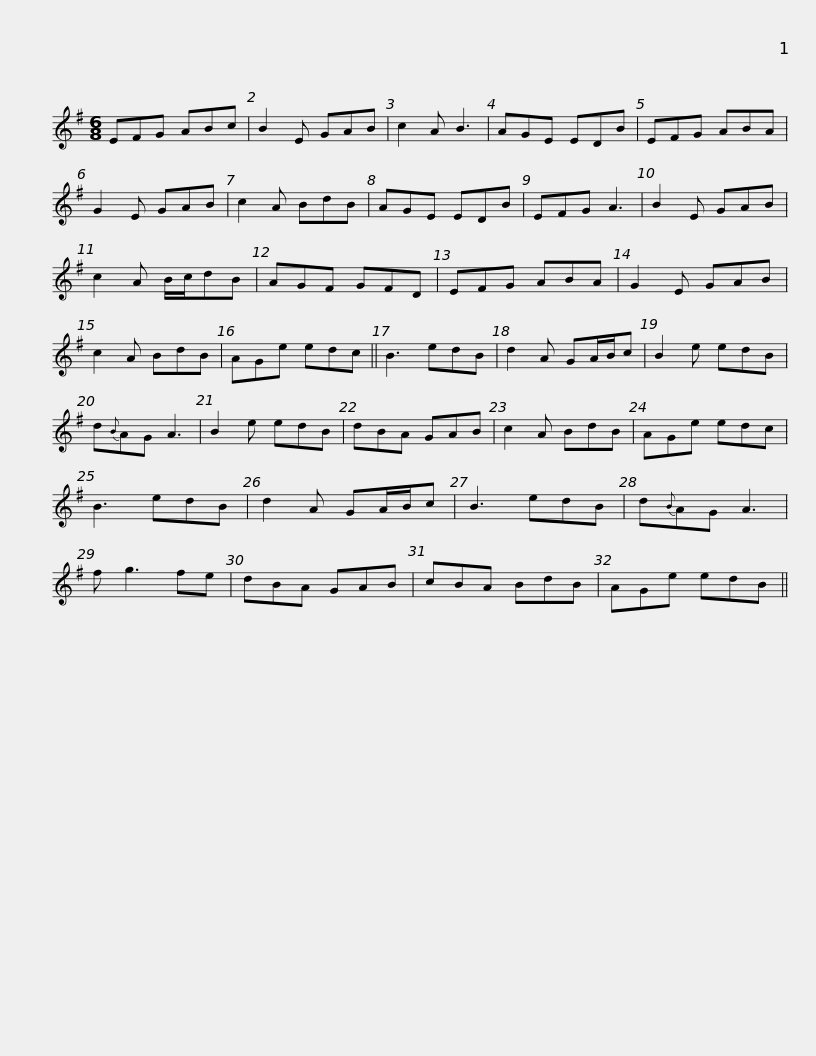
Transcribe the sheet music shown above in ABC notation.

X:1
L:1/8
M:6/8
I:linebreak $
K:Emin
V:1 treble
V:1
 EFG ABc | B2 E GAB | c2 A B3 | AGE EDB | EFG ABA | %5
 G2 E GAB | c2 A BdB | AGE EDB |$ EFG A3 | B2 E GAB | %10
 c2 A B/c/dB | AGF GFD | EFG ABA | G2 E GAB | c2 A BdB | %15
 AGe edc ||$ B3 edB | d2 A GA/B/c | B2 e edB | d{B}AG A3 | %20
 B2 e edB | dBA GAB | c2 A BdB | AGe edc |$ B3 edB | %25
 d2 A GA/B/c | B3 edB | d{B}AG A3 | f g3 fe | dBA GAB | %30
 cBA BdB | AGe edB || %32
